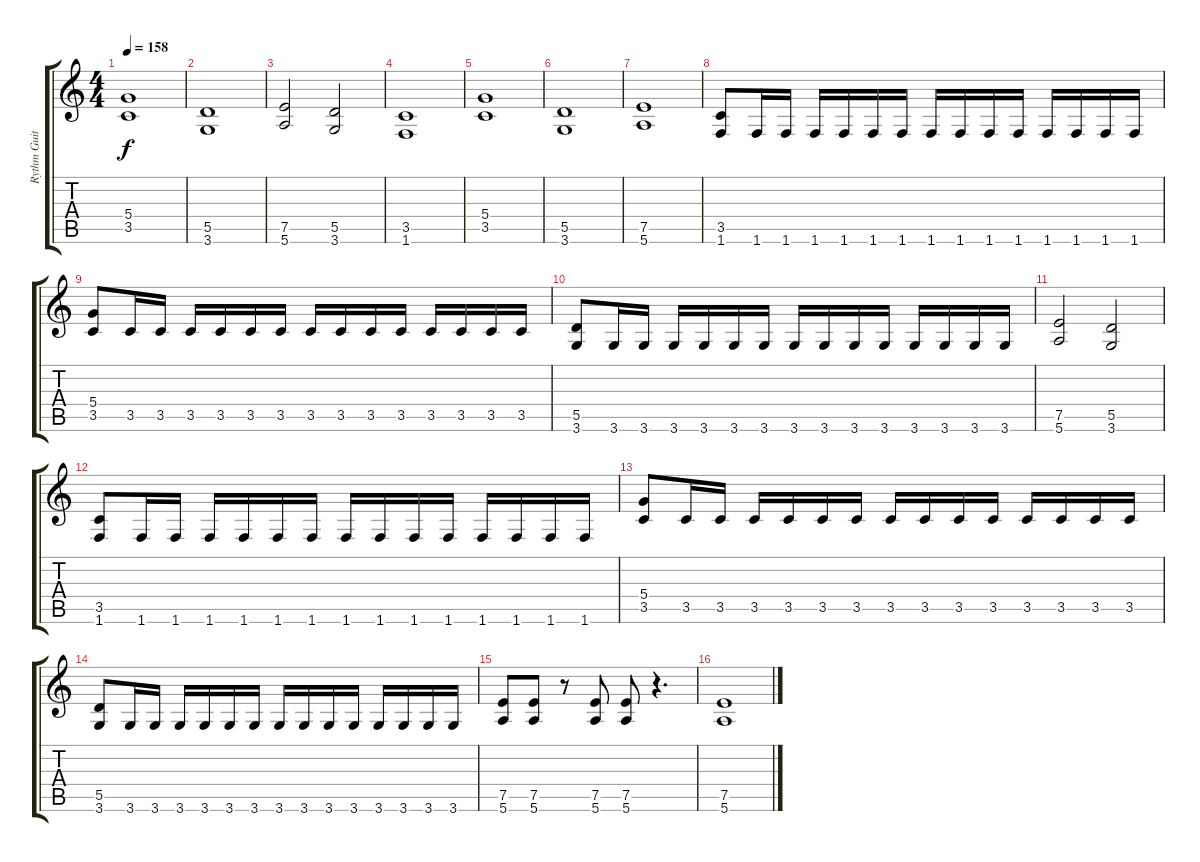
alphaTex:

\track ("Rythm Guitar" "Rythm Guit") {instrument distortionguitar}
\staff {score tabs}
\tuning (E4 B3 G3 D3 A2 E2) {hide}
\ts (4 4)
\tempo 158
\clef g2
\ks c
(5.4 3.5).1{dy f} |
(5.5 3.6).1 |
(7.5 5.6).2 (5.5 3.6).2 |
(3.5 1.6).1 |
(5.4 3.5).1 |
(5.5 3.6).1 |
(7.5 5.6).1 |
(3.5 1.6).8 1.6.16 1.6.16 1.6.16 1.6.16 1.6.16 1.6.16 1.6.16 1.6.16 1.6.16 1.6.16 1.6.16 1.6.16 1.6.16 1.6.16 |
(5.4 3.5).8 3.5.16 3.5.16 3.5.16 3.5.16 3.5.16 3.5.16 3.5.16 3.5.16 3.5.16 3.5.16 3.5.16 3.5.16 3.5.16 3.5.16 |
(5.5 3.6).8 3.6.16 3.6.16 3.6.16 3.6.16 3.6.16 3.6.16 3.6.16 3.6.16 3.6.16 3.6.16 3.6.16 3.6.16 3.6.16 3.6.16 |
(7.5 5.6).2 (5.5 3.6).2 |
(3.5 1.6).8 1.6.16 1.6.16 1.6.16 1.6.16 1.6.16 1.6.16 1.6.16 1.6.16 1.6.16 1.6.16 1.6.16 1.6.16 1.6.16 1.6.16 |
(5.4 3.5).8 3.5.16 3.5.16 3.5.16 3.5.16 3.5.16 3.5.16 3.5.16 3.5.16 3.5.16 3.5.16 3.5.16 3.5.16 3.5.16 3.5.16 |
(5.5 3.6).8 3.6.16 3.6.16 3.6.16 3.6.16 3.6.16 3.6.16 3.6.16 3.6.16 3.6.16 3.6.16 3.6.16 3.6.16 3.6.16 3.6.16 |
(7.5 5.6).8 (7.5 5.6).8 r.8 (7.5 5.6).8 (7.5 5.6).8 r.4{d} |
(7.5 5.6).1
